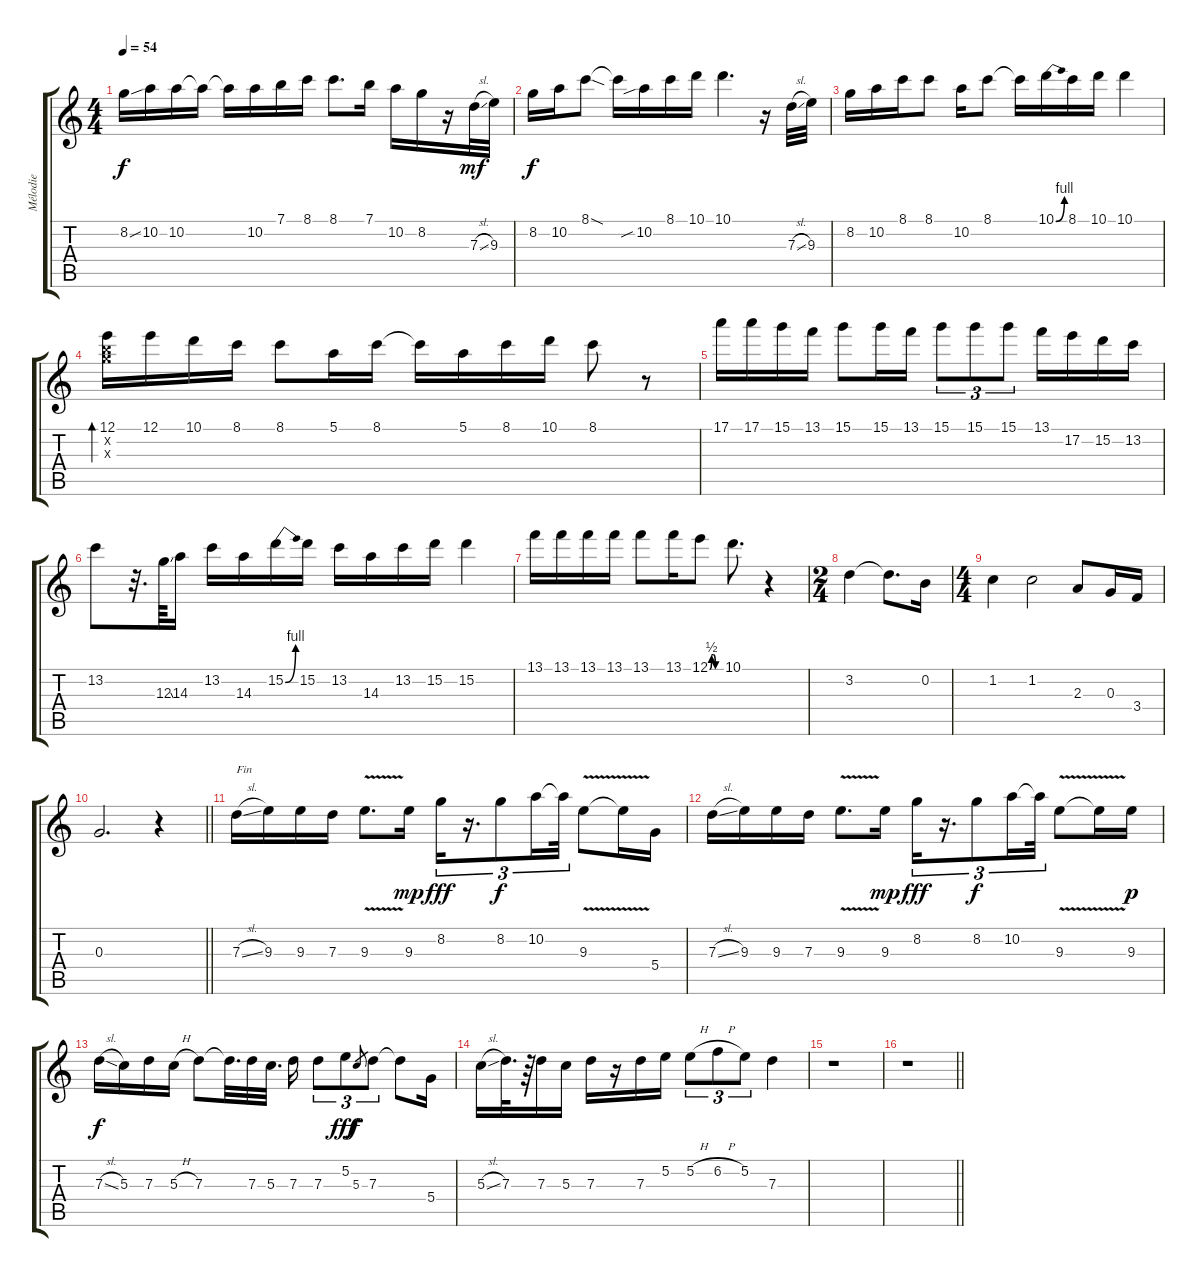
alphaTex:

\track ("Mélodie" "Mélodie") {instrument electricguitarjazz}
\staff {score tabs}
\tuning (E4 B3 G3 D3 A2 E2) {hide}
\ts (4 4)
\tempo 54
\clef g2
\ks c
8.2{ss}.16{dy f} 10.2.16 10.2.16 10.2{t}.16 10.2{t}.16 10.2.16 7.1.16 8.1.16 8.1.8{d} 7.1.16 10.2.16 8.2.16 r.16 7.3{sl}.32{dy mf} 9.3.32 |
8.2.16{dy f} 10.2.16 8.1{sod}.8 8.1{t}.16 10.2{sib}.16 8.1.16 10.1.16 10.1.4{d} r.16 7.3{sl}.32 9.3.32 |
8.2.16 10.2.16 8.1.16 8.1.8 10.2.16 8.1.8 8.1{t}.16 10.1{be (bend 0 0 60 4)}.16 8.1.16 10.1.16 10.1.4 |
(12.1 12.2{x} 12.3{x}).16{bd 120} 12.1.16 10.1.16 8.1.16 8.1.8 5.1.16 8.1.16 8.1{t}.16 5.1.16 8.1.16 10.1.16 8.1.8 r.8 |
17.1.16 17.1.16 15.1.16 13.1.16 15.1.8 15.1.16 13.1.16 15.1.8{tu (3 2)} 15.1.8{tu (3 2)} 15.1.8{tu (3 2)} 13.1.16 17.2.16 15.2.16 13.2.16 |
13.2.8 r.32{d} 12.3{ss}.64 14.3.16 13.2.16 14.3.16 15.2{be (bend 0 0 60 4)}.16 15.2.16 13.2.16 14.3.16 13.2.16 15.2.16 15.2.4 |
13.1.16 13.1.16 13.1.16 13.1.16 13.1.8 13.1.16 12.1{be (custom 0 0 10 2 20 2 30 0 60 0)}.8 10.1.8{d} r.4 |
\ts (2 4)
3.2.4 3.2{t}.8{d} 0.2.16 |
\ts (4 4)
1.2.4 1.2.2 2.3.8 0.3.16 3.4.16 |
\barLineRight lightlight
0.3.2{d} r.4 |
7.3{sl}.16{txt "Fin"} 9.3.16 9.3.16 7.3.16 9.3{v}.8{d} 9.3.16{dy mp} 8.2.16{tu (3 2) dy fff} r.16{d tu (3 2)} 8.2.8{tu (3 2) dy f} 10.2.16{tu (3 2)} 10.2{t}.32{tu (3 2)} 9.3{v}.8 9.3{t}.16 5.4.16 |
7.3{sl}.16 9.3.16 9.3.16 7.3.16 9.3{v}.8{d} 9.3.16{dy mp} 8.2.16{tu (3 2) dy fff} r.16{d tu (3 2)} 8.2.8{tu (3 2) dy f} 10.2.16{tu (3 2)} 10.2{t}.32{tu (3 2)} 9.3{v}.8 9.3{t}.16 9.3.16{dy p} |
7.3{sl}.16{dy f} 5.3.16 7.3.16 5.3{h}.16 7.3.8 7.3{t}.32{d} 7.3.32 5.3.32{d} 7.3.16 7.3.8{tu (3 2)} 5.2.8{tu (3 2) dy fff} 5.3.8{gr dy f} 7.3.8{tu (3 2)} 7.3{t}.8 5.4.16 |
5.3{sl}.16 7.3.32{d} r.64 7.3.16 5.3.16 7.3.16 r.16 7.3.16 5.2.16 5.2{h}.8{tu (3 2)} 6.2{h}.8{tu (3 2)} 5.2.8{tu (3 2)} 7.3.4 |
r.1 |
\barLineRight lightlight
r.1
